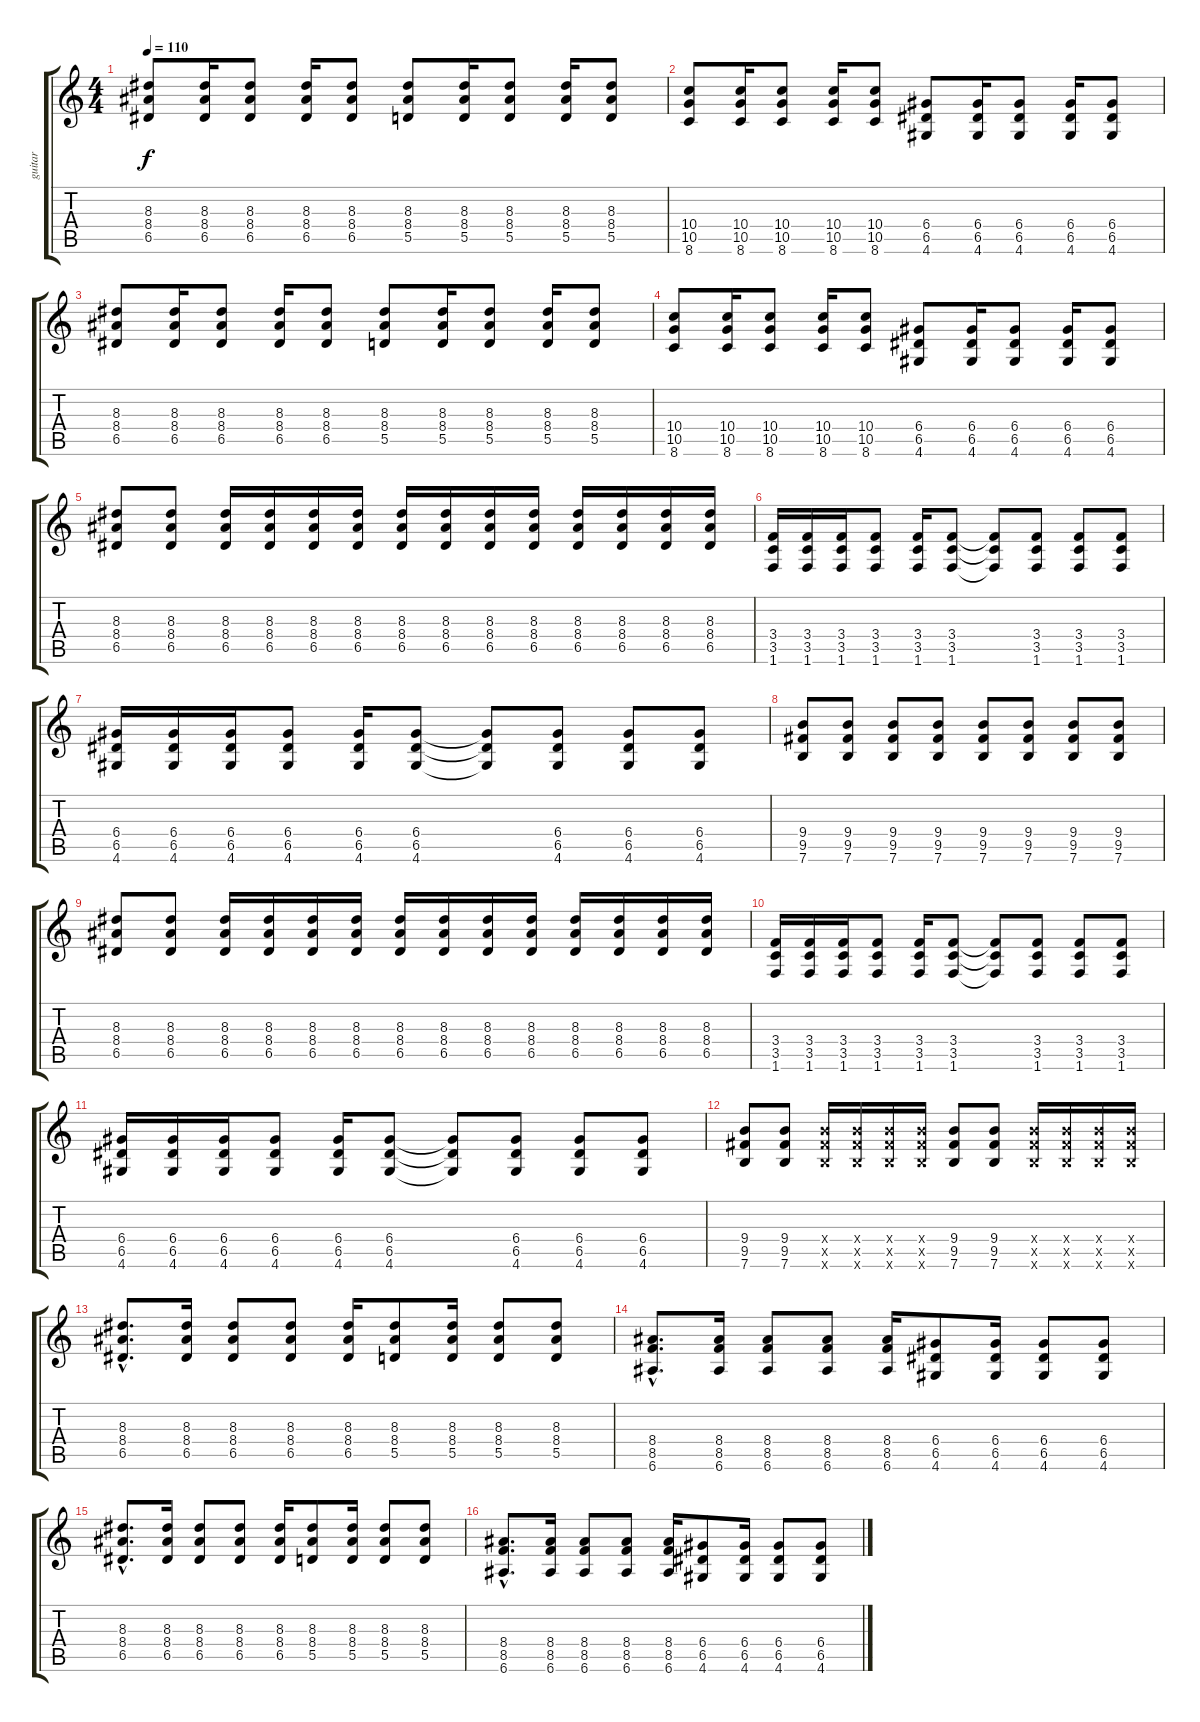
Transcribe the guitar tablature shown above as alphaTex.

\track ("guitar" "guitar") {instrument distortionguitar}
\staff {score tabs}
\tuning (E4 B3 G3 D3 A2 E2) {hide}
\ts (4 4)
\tempo 110
\clef g2
\ks c
(8.3 8.4 6.5).8{dy f instrument distortionguitar} (8.3 8.4 6.5).16 (8.3 8.4 6.5).8 (8.3 8.4 6.5).16 (8.3 8.4 6.5).8 (8.3 8.4 5.5).8 (8.3 8.4 5.5).16 (8.3 8.4 5.5).8 (8.3 8.4 5.5).16 (8.3 8.4 5.5).8 |
(10.4 10.5 8.6).8 (10.4 10.5 8.6).16 (10.4 10.5 8.6).8 (10.4 10.5 8.6).16 (10.4 10.5 8.6).8 (6.4 6.5 4.6).8 (6.4 6.5 4.6).16 (6.4 6.5 4.6).8 (6.4 6.5 4.6).16 (6.4 6.5 4.6).8 |
(8.3 8.4 6.5).8 (8.3 8.4 6.5).16 (8.3 8.4 6.5).8 (8.3 8.4 6.5).16 (8.3 8.4 6.5).8 (8.3 8.4 5.5).8 (8.3 8.4 5.5).16 (8.3 8.4 5.5).8 (8.3 8.4 5.5).16 (8.3 8.4 5.5).8 |
(10.4 10.5 8.6).8 (10.4 10.5 8.6).16 (10.4 10.5 8.6).8 (10.4 10.5 8.6).16 (10.4 10.5 8.6).8 (6.4 6.5 4.6).8 (6.4 6.5 4.6).16 (6.4 6.5 4.6).8 (6.4 6.5 4.6).16 (6.4 6.5 4.6).8 |
(8.3 8.4 6.5).8 (8.3 8.4 6.5).8 (8.3 8.4 6.5).16 (8.3 8.4 6.5).16 (8.3 8.4 6.5).16 (8.3 8.4 6.5).16 (8.3 8.4 6.5).16 (8.3 8.4 6.5).16 (8.3 8.4 6.5).16 (8.3 8.4 6.5).16 (8.3 8.4 6.5).16 (8.3 8.4 6.5).16 (8.3 8.4 6.5).16 (8.3 8.4 6.5).16 |
(3.4 3.5 1.6).16 (3.4 3.5 1.6).16 (3.4 3.5 1.6).16 (3.4 3.5 1.6).8 (3.4 3.5 1.6).16 (3.4 3.5 1.6).8 (3.4{t} 3.5{t} 1.6{t}).8 (3.4 3.5 1.6).8 (3.4 3.5 1.6).8 (3.4 3.5 1.6).8 |
(6.4 6.5 4.6).16 (6.4 6.5 4.6).16 (6.4 6.5 4.6).16 (6.4 6.5 4.6).8 (6.4 6.5 4.6).16 (6.4 6.5 4.6).8 (6.4{t} 6.5{t} 4.6{t}).8 (6.4 6.5 4.6).8 (6.4 6.5 4.6).8 (6.4 6.5 4.6).8 |
(9.4 9.5 7.6).8 (9.4 9.5 7.6).8 (9.4 9.5 7.6).8 (9.4 9.5 7.6).8 (9.4 9.5 7.6).8 (9.4 9.5 7.6).8 (9.4 9.5 7.6).8 (9.4 9.5 7.6).8 |
(8.3 8.4 6.5).8 (8.3 8.4 6.5).8 (8.3 8.4 6.5).16 (8.3 8.4 6.5).16 (8.3 8.4 6.5).16 (8.3 8.4 6.5).16 (8.3 8.4 6.5).16 (8.3 8.4 6.5).16 (8.3 8.4 6.5).16 (8.3 8.4 6.5).16 (8.3 8.4 6.5).16 (8.3 8.4 6.5).16 (8.3 8.4 6.5).16 (8.3 8.4 6.5).16 |
(3.4 3.5 1.6).16 (3.4 3.5 1.6).16 (3.4 3.5 1.6).16 (3.4 3.5 1.6).8 (3.4 3.5 1.6).16 (3.4 3.5 1.6).8 (3.4{t} 3.5{t} 1.6{t}).8 (3.4 3.5 1.6).8 (3.4 3.5 1.6).8 (3.4 3.5 1.6).8 |
(6.4 6.5 4.6).16 (6.4 6.5 4.6).16 (6.4 6.5 4.6).16 (6.4 6.5 4.6).8 (6.4 6.5 4.6).16 (6.4 6.5 4.6).8 (6.4{t} 6.5{t} 4.6{t}).8 (6.4 6.5 4.6).8 (6.4 6.5 4.6).8 (6.4 6.5 4.6).8 |
(9.4 9.5 7.6).8 (9.4 9.5 7.6).8 (9.4{x} 9.5{x} 7.6{x}).16 (9.4{x} 9.5{x} 7.6{x}).16 (9.4{x} 9.5{x} 7.6{x}).16 (9.4{x} 9.5{x} 7.6{x}).16 (9.4 9.5 7.6).8 (9.4 9.5 7.6).8 (9.4{x} 9.5{x} 7.6{x}).16 (9.4{x} 9.5{x} 7.6{x}).16 (9.4{x} 9.5{x} 7.6{x}).16 (9.4{x} 9.5{x} 7.6{x}).16 |
(8.3{hac} 8.4{hac} 6.5{hac}).8{d} (8.3 8.4 6.5).16 (8.3 8.4 6.5).8 (8.3 8.4 6.5).8 (8.3 8.4 6.5).16 (8.3 8.4 5.5).8 (8.3 8.4 5.5).16 (8.3 8.4 5.5).8 (8.3 8.4 5.5).8 |
(8.4{hac} 8.5{hac} 6.6{hac}).8{d} (8.4 8.5 6.6).16 (8.4 8.5 6.6).8 (8.4 8.5 6.6).8 (8.4 8.5 6.6).16 (6.4 6.5 4.6).8 (6.4 6.5 4.6).16 (6.4 6.5 4.6).8 (6.4 6.5 4.6).8 |
(8.3{hac} 8.4{hac} 6.5{hac}).8{d} (8.3 8.4 6.5).16 (8.3 8.4 6.5).8 (8.3 8.4 6.5).8 (8.3 8.4 6.5).16 (8.3 8.4 5.5).8 (8.3 8.4 5.5).16 (8.3 8.4 5.5).8 (8.3 8.4 5.5).8 |
(8.4{hac} 8.5{hac} 6.6{hac}).8{d} (8.4 8.5 6.6).16 (8.4 8.5 6.6).8 (8.4 8.5 6.6).8 (8.4 8.5 6.6).16 (6.4 6.5 4.6).8 (6.4 6.5 4.6).16 (6.4 6.5 4.6).8 (6.4 6.5 4.6).8
